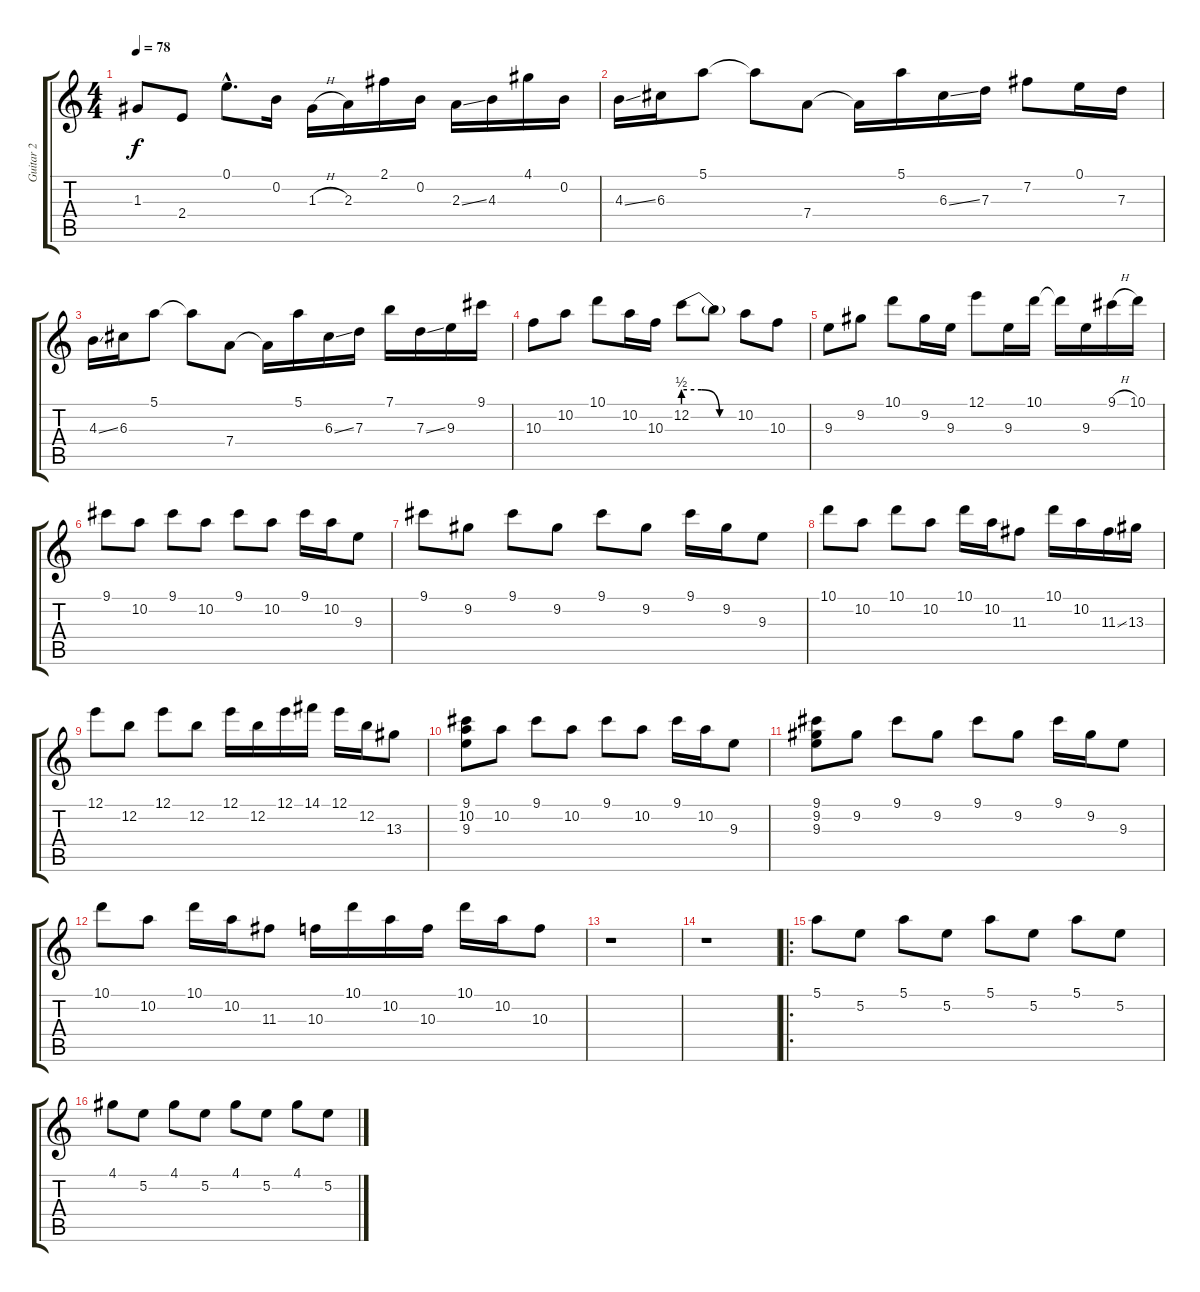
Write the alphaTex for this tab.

\track ("Guitar 2" "Guitar 2") {instrument distortionguitar}
\staff {score tabs}
\tuning (E4 B3 G3 D3 A2 E2) {hide}
\ts (4 4)
\tempo 78
\clef g2
\ks c
1.3.8{dy f} 2.4.8 0.1{hac}.8{d} 0.2.16 1.3{h}.16 2.3.16 2.1.16 0.2.16 2.3{ss}.16 4.3.16 4.1.16 0.2.16 |
4.3{ss}.16 6.3.16 5.1.8 5.1{t}.8 7.4.8 7.4{t}.16 5.1.16 6.3{ss}.16 7.3.16 7.2.8 0.1.16 7.3.16 |
4.3{ss}.16 6.3.16 5.1.8 5.1{t}.8 7.4.8 7.4{t}.16 5.1.16 6.3{ss}.16 7.3.16 7.1.16 7.3{ss}.16 9.3.16 9.1.16 |
10.3.8 10.2.8 10.1.8 10.2.16 10.3.16 12.2{be (custom 0 2 20 2 40 0 60 0)}.8 12.2{t}.8 10.2.8 10.3.8 |
9.3.8 9.2.8 10.1.8 9.2.16 9.3.16 12.1.8 9.3.16 10.1.16 10.1{t}.16 9.3.16 9.1{h}.16 10.1.16 |
9.1.8 10.2.8 9.1.8 10.2.8 9.1.8 10.2.8 9.1.16 10.2.16 9.3.8 |
9.1.8 9.2.8 9.1.8 9.2.8 9.1.8 9.2.8 9.1.16 9.2.16 9.3.8 |
10.1.8 10.2.8 10.1.8 10.2.8 10.1.16 10.2.16 11.3.8 10.1.16 10.2.16 11.3{ss}.16 13.3.16 |
12.1.8 12.2.8 12.1.8 12.2.8 12.1.16 12.2.16 12.1.16 14.1.16 12.1.16 12.2.16 13.3.8 |
(9.1 10.2 9.3).8 10.2.8 9.1.8 10.2.8 9.1.8 10.2.8 9.1.16 10.2.16 9.3.8 |
(9.1 9.2 9.3).8 9.2.8 9.1.8 9.2.8 9.1.8 9.2.8 9.1.16 9.2.16 9.3.8 |
10.1.8 10.2.8 10.1.16 10.2.16 11.3.8 10.3.16 10.1.16 10.2.16 10.3.16 10.1.16 10.2.16 10.3.8 |
r.1 |
r.1 |
\ro
5.1.8 5.2.8 5.1.8 5.2.8 5.1.8 5.2.8 5.1.8 5.2.8 |
4.1.8 5.2.8 4.1.8 5.2.8 4.1.8 5.2.8 4.1.8 5.2.8
